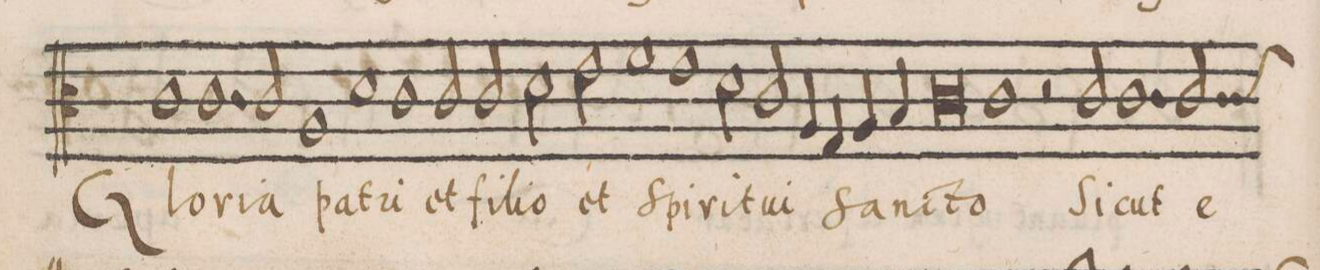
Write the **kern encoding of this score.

**kern	**text
*I"ALTVS	*
*clefC3	*
*k[]	*
*met(C|)	*
*M2/1	*
1c	Glo-
1.c	-ri-
=55-	=55-
2c/	-a
1A	pa-
=56-	=56-
1d	-tri
1c	et
=57-	=57-
2c/	fi-
2c/	-li-
2d\	-o
2e\	et
=58-	=58-
1f	Spi-
1e	-ri-
=59-	=59-
2d\	-tu-
2c/	-i
4A/	San-
4G/	.
4A/	.
4B/	.
=60-	=60-
0c	.
=61-	=61-
1c	-cto
2r	.
2c/	Sic-
=62-	=62-
1.c	-ut
*custos:c	*
2c/	e-
=63-	=63-
*-	*-
